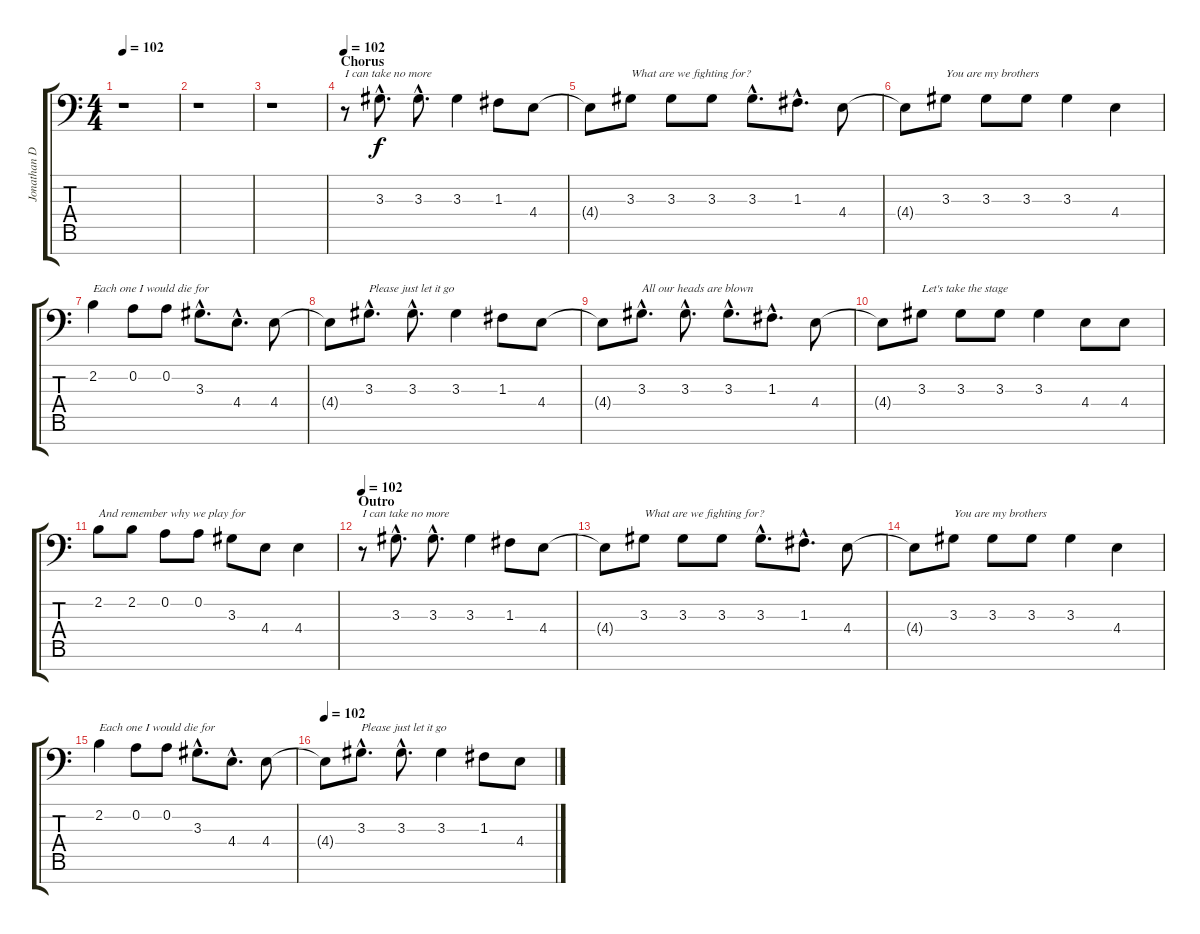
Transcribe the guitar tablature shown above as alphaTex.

\track ("Jonathan Davis - Vocals" "Jonathan D") {instrument flute}
\staff {score tabs}
\tuning (D4 A3 F3 C3 G2 D2 A1) {hide}
\ts (4 4)
\tempo 102
\clef f4
\ks c
r.1{dy f} |
r.1 |
r.1 |
\section ("" "Chorus")
\tempo 102
r.8{txt "I can take no more "} 3.3{hac}.8{d volume 16 balance 8 instrument cello} 3.3{hac}.8{d} 3.3.4 1.3.8 4.4.8 |
4.4{t}.8 3.3.8{txt "What are we fighting for?"} 3.3.8 3.3.8 3.3{hac}.8{d} 1.3{hac}.8{d} 4.4.8 |
4.4{t}.8 3.3.8{txt "You are my brothers "} 3.3.8 3.3.8 3.3.4 4.4.4 |
2.2.4{txt "Each one I would die for "} 0.2.8 0.2.8 3.3{hac}.8{d} 4.4{hac}.8{d} 4.4.8 |
4.4{t}.8 3.3{hac}.8{d txt "Please just let it go "} 3.3{hac}.8{d} 3.3.4 1.3.8 4.4.8 |
4.4{t}.8 3.3{hac}.8{d txt "All our heads are blown "} 3.3{hac}.8{d} 3.3{hac}.8{d} 1.3{hac}.8{d} 4.4.8 |
4.4{t}.8 3.3.8{txt "Let's take the stage "} 3.3.8 3.3.8 3.3.4 4.4.8 4.4.8 |
2.2.8{txt "And remember why we play for"} 2.2.8 0.2.8 0.2.8 3.3.8 4.4.8 4.4.4 |
\section ("" "Outro")
\tempo 102
r.8{txt "I can take no more "} 3.3{hac}.8{d volume 16 balance 8 instrument cello} 3.3{hac}.8{d} 3.3.4 1.3.8 4.4.8 |
4.4{t}.8 3.3.8{txt "What are we fighting for?"} 3.3.8 3.3.8 3.3{hac}.8{d} 1.3{hac}.8{d} 4.4.8 |
4.4{t}.8 3.3.8{txt "You are my brothers "} 3.3.8 3.3.8 3.3.4 4.4.4 |
2.2.4{txt "Each one I would die for "} 0.2.8 0.2.8 3.3{hac}.8{d} 4.4{hac}.8{d} 4.4.8 |
\tempo 102
4.4{t}.8 3.3{hac}.8{d txt "Please just let it go "} 3.3{hac}.8{d} 3.3.4 1.3.8 4.4.8
